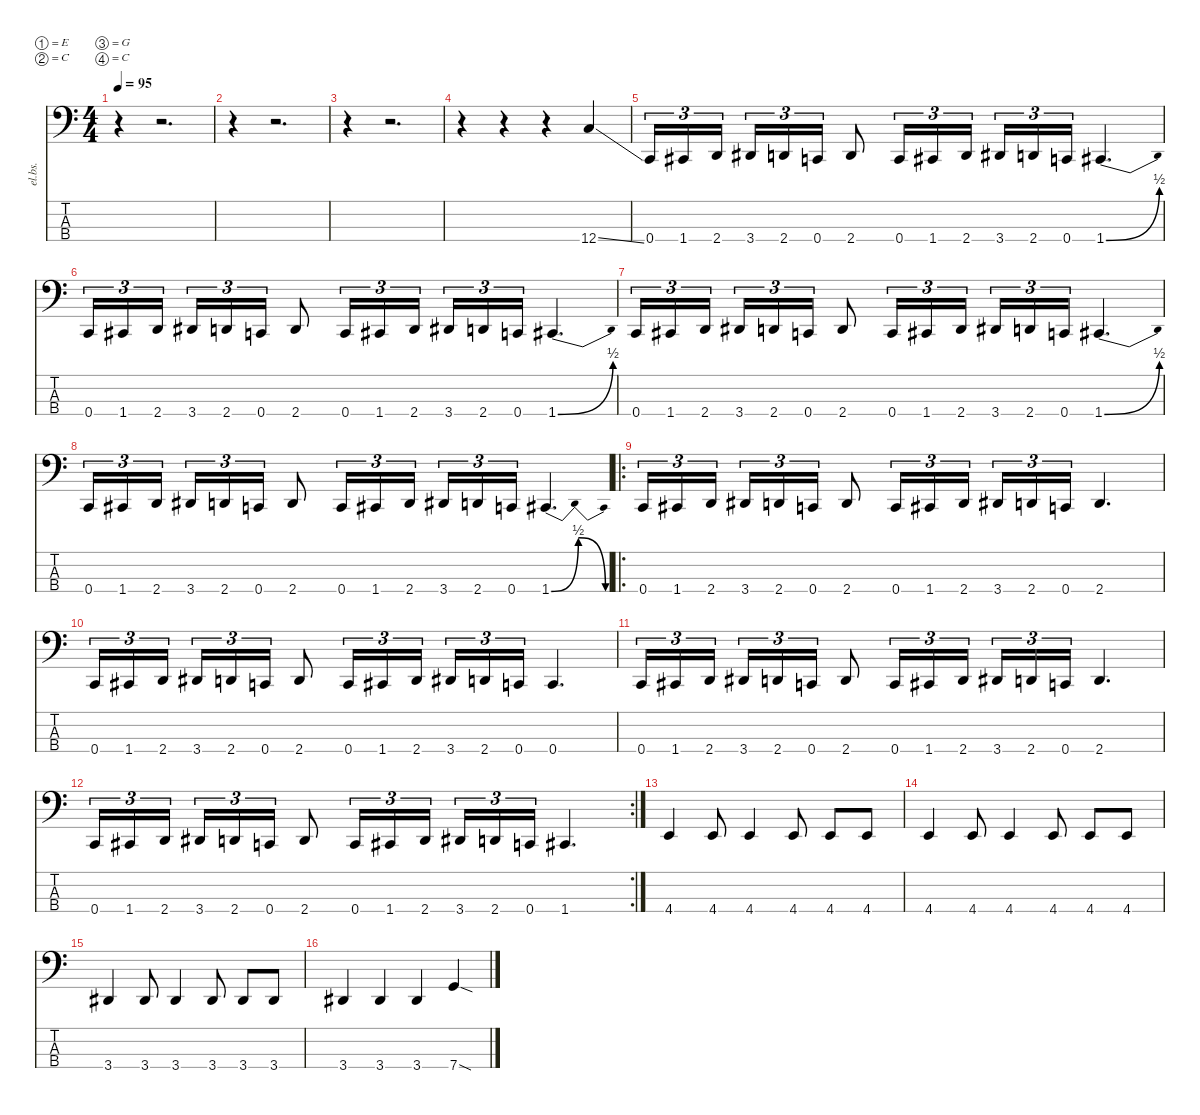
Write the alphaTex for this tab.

\defaultSystemsLayout 4
\hideDynamics
\bracketExtendMode nobrackets
\otherSystemsTrackNameOrientation horizontal
\track ("Byron Stroud" "el.bs.") {instrument electricbassfinger}
\staff {score tabs}
\tuning (E2 C2 G1 C1)
\ts (4 4)
\beaming (8 2 2 2 2)
\tempo 95
\clef f4
\ks c
r.4{dy f instrument electricbassfinger beam Down} r.2{d beam Down} |
r.4{beam Down} r.2{d beam Down} |
r.4{beam Down} r.2{d beam Down} |
r.4{beam Down} r.4{beam Down} r.4{beam Down} 12.4{ss}.4{beam Up} |
0.4.16{tu (3 2) beam Up} 1.4{acc #}.16{tu (3 2) beam Up} 2.4.16{tu (3 2) beam Up} 3.4{acc #}.16{tu (3 2) beam Up} 2.4.16{tu (3 2) beam Up} 0.4.16{tu (3 2) beam Up} 2.4.8{beam Up} 0.4.16{tu (3 2) beam Up} 1.4{acc #}.16{tu (3 2) beam Up} 2.4.16{tu (3 2) beam Up} 3.4{acc #}.16{tu (3 2) beam Up} 2.4.16{tu (3 2) beam Up} 0.4.16{tu (3 2) beam Up} 1.4{be (bend 0 0 30 2) acc #}.4{d beam Up} |
0.4.16{tu (3 2) beam Up} 1.4{acc #}.16{tu (3 2) beam Up} 2.4.16{tu (3 2) beam Up} 3.4{acc #}.16{tu (3 2) beam Up} 2.4.16{tu (3 2) beam Up} 0.4.16{tu (3 2) beam Up} 2.4.8{beam Up} 0.4.16{tu (3 2) beam Up} 1.4{acc #}.16{tu (3 2) beam Up} 2.4.16{tu (3 2) beam Up} 3.4{acc #}.16{tu (3 2) beam Up} 2.4.16{tu (3 2) beam Up} 0.4.16{tu (3 2) beam Up} 1.4{be (bend 0 0 30 2) acc #}.4{d beam Up} |
0.4.16{tu (3 2) beam Up} 1.4{acc #}.16{tu (3 2) beam Up} 2.4.16{tu (3 2) beam Up} 3.4{acc #}.16{tu (3 2) beam Up} 2.4.16{tu (3 2) beam Up} 0.4.16{tu (3 2) beam Up} 2.4.8{beam Up} 0.4.16{tu (3 2) beam Up} 1.4{acc #}.16{tu (3 2) beam Up} 2.4.16{tu (3 2) beam Up} 3.4{acc #}.16{tu (3 2) beam Up} 2.4.16{tu (3 2) beam Up} 0.4.16{tu (3 2) beam Up} 1.4{be (bend 0 0 30 2) acc #}.4{d beam Up} |
0.4.16{tu (3 2) beam Up} 1.4{acc #}.16{tu (3 2) beam Up} 2.4.16{tu (3 2) beam Up} 3.4{acc #}.16{tu (3 2) beam Up} 2.4.16{tu (3 2) beam Up} 0.4.16{tu (3 2) beam Up} 2.4.8{beam Up} 0.4.16{tu (3 2) beam Up} 1.4{acc #}.16{tu (3 2) beam Up} 2.4.16{tu (3 2) beam Up} 3.4{acc #}.16{tu (3 2) beam Up} 2.4.16{tu (3 2) beam Up} 0.4.16{tu (3 2) beam Up} 1.4{be (bendrelease 0 0 15 2 30 2 45 0) acc #}.4{d beam Up} |
\ro
0.4.16{tu (3 2) beam Up} 1.4{acc #}.16{tu (3 2) beam Up} 2.4.16{tu (3 2) beam Up} 3.4{acc #}.16{tu (3 2) beam Up} 2.4.16{tu (3 2) beam Up} 0.4.16{tu (3 2) beam Up} 2.4.8{beam Up} 0.4.16{tu (3 2) beam Up} 1.4{acc #}.16{tu (3 2) beam Up} 2.4.16{tu (3 2) beam Up} 3.4{acc #}.16{tu (3 2) beam Up} 2.4.16{tu (3 2) beam Up} 0.4.16{tu (3 2) beam Up} 2.4.4{d beam Up} |
0.4.16{tu (3 2) beam Up} 1.4{acc #}.16{tu (3 2) beam Up} 2.4.16{tu (3 2) beam Up} 3.4{acc #}.16{tu (3 2) beam Up} 2.4.16{tu (3 2) beam Up} 0.4.16{tu (3 2) beam Up} 2.4.8{beam Up} 0.4.16{tu (3 2) beam Up} 1.4{acc #}.16{tu (3 2) beam Up} 2.4.16{tu (3 2) beam Up} 3.4{acc #}.16{tu (3 2) beam Up} 2.4.16{tu (3 2) beam Up} 0.4.16{tu (3 2) beam Up} 0.4.4{d beam Up} |
0.4.16{tu (3 2) beam Up} 1.4{acc #}.16{tu (3 2) beam Up} 2.4.16{tu (3 2) beam Up} 3.4{acc #}.16{tu (3 2) beam Up} 2.4.16{tu (3 2) beam Up} 0.4.16{tu (3 2) beam Up} 2.4.8{beam Up} 0.4.16{tu (3 2) beam Up} 1.4{acc #}.16{tu (3 2) beam Up} 2.4.16{tu (3 2) beam Up} 3.4{acc #}.16{tu (3 2) beam Up} 2.4.16{tu (3 2) beam Up} 0.4.16{tu (3 2) beam Up} 2.4.4{d beam Up} |
\rc 2
0.4.16{tu (3 2) beam Up} 1.4{acc #}.16{tu (3 2) beam Up} 2.4.16{tu (3 2) beam Up} 3.4{acc #}.16{tu (3 2) beam Up} 2.4.16{tu (3 2) beam Up} 0.4.16{tu (3 2) beam Up} 2.4.8{beam Up} 0.4.16{tu (3 2) beam Up} 1.4{acc #}.16{tu (3 2) beam Up} 2.4.16{tu (3 2) beam Up} 3.4{acc #}.16{tu (3 2) beam Up} 2.4.16{tu (3 2) beam Up} 0.4.16{tu (3 2) beam Up} 1.4{acc #}.4{d beam Up} |
4.4.4{beam Up} 4.4.8{beam Up} 4.4.4{beam Up} 4.4.8{beam Up} 4.4.8{beam Up} 4.4.8{beam Up} |
4.4.4{beam Up} 4.4.8{beam Up} 4.4.4{beam Up} 4.4.8{beam Up} 4.4.8{beam Up} 4.4.8{beam Up} |
3.4{acc #}.4{beam Up} 3.4{acc #}.8{beam Up} 3.4{acc #}.4{beam Up} 3.4{acc #}.8{beam Up} 3.4{acc #}.8{beam Up} 3.4{acc #}.8{beam Up} |
3.4{acc #}.4{beam Up} 3.4{acc #}.4{beam Up} 3.4{acc #}.4{beam Up} 7.4{sod}.4{beam Up}
